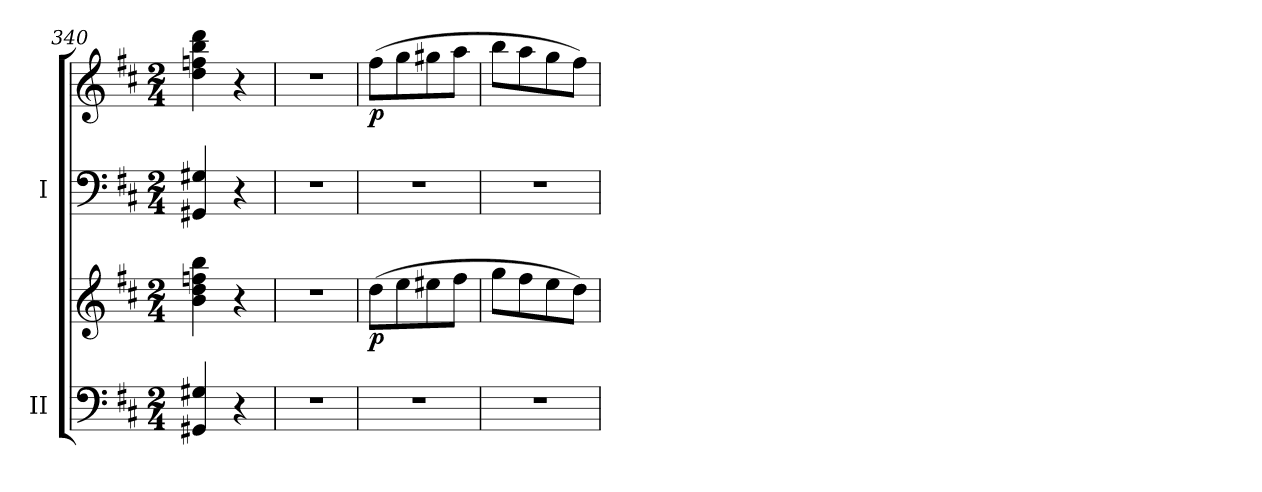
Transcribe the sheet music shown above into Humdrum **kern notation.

**kern	**kern	**dynam	**kern	**kern	**dynam
*part2	*part2	*part2	*part1	*part1	*part1
*staff4	*staff3	*staff3/4	*staff2	*staff1	*staff1/2
*I"II	*	*	*I"I	*	*
*I'II	*	*	*I'I	*	*
*clefF4	*clefG2	*	*clefF4	*clefG2	*
*k[f#c#]	*k[f#c#]	*	*k[f#c#]	*k[f#c#]	*
*M2/4	*M2/4	*	*M2/4	*M2/4	*
=340	=340	=340	=340	=340	=340
4GG#X/ 4G#X/	4b\ 4dd\ 4ffn\ 4bb\	.	4GG#X/ 4G#X/	4dd\ 4ffn\ 4bb\ 4ddd\	.
4r	4r	.	4r	4r	.
=341	=341	=341	=341	=341	=341
2r	2r	.	2r	2r	.
=342	=342	=342	=342	=342	=342
!	!	!LO:DY:b	!	!	!LO:DY:b
2r	(>8dd\L	p	2r	(>8ff#\L	p
.	8ee\	.	.	8gg\	.
.	8ee#X\	.	.	8gg#X\	.
.	8ff#\J	.	.	8aa\J	.
=343	=343	=343	=343	=343	=343
2r	8gg\L	.	2r	8bb\L	.
.	8ff#\	.	.	8aa\	.
.	8ee\	.	.	8gg\	.
.	8dd\J)	.	.	8ff#\J)	.
=	=	=	=	=	=
*-	*-	*-	*-	*-	*-
